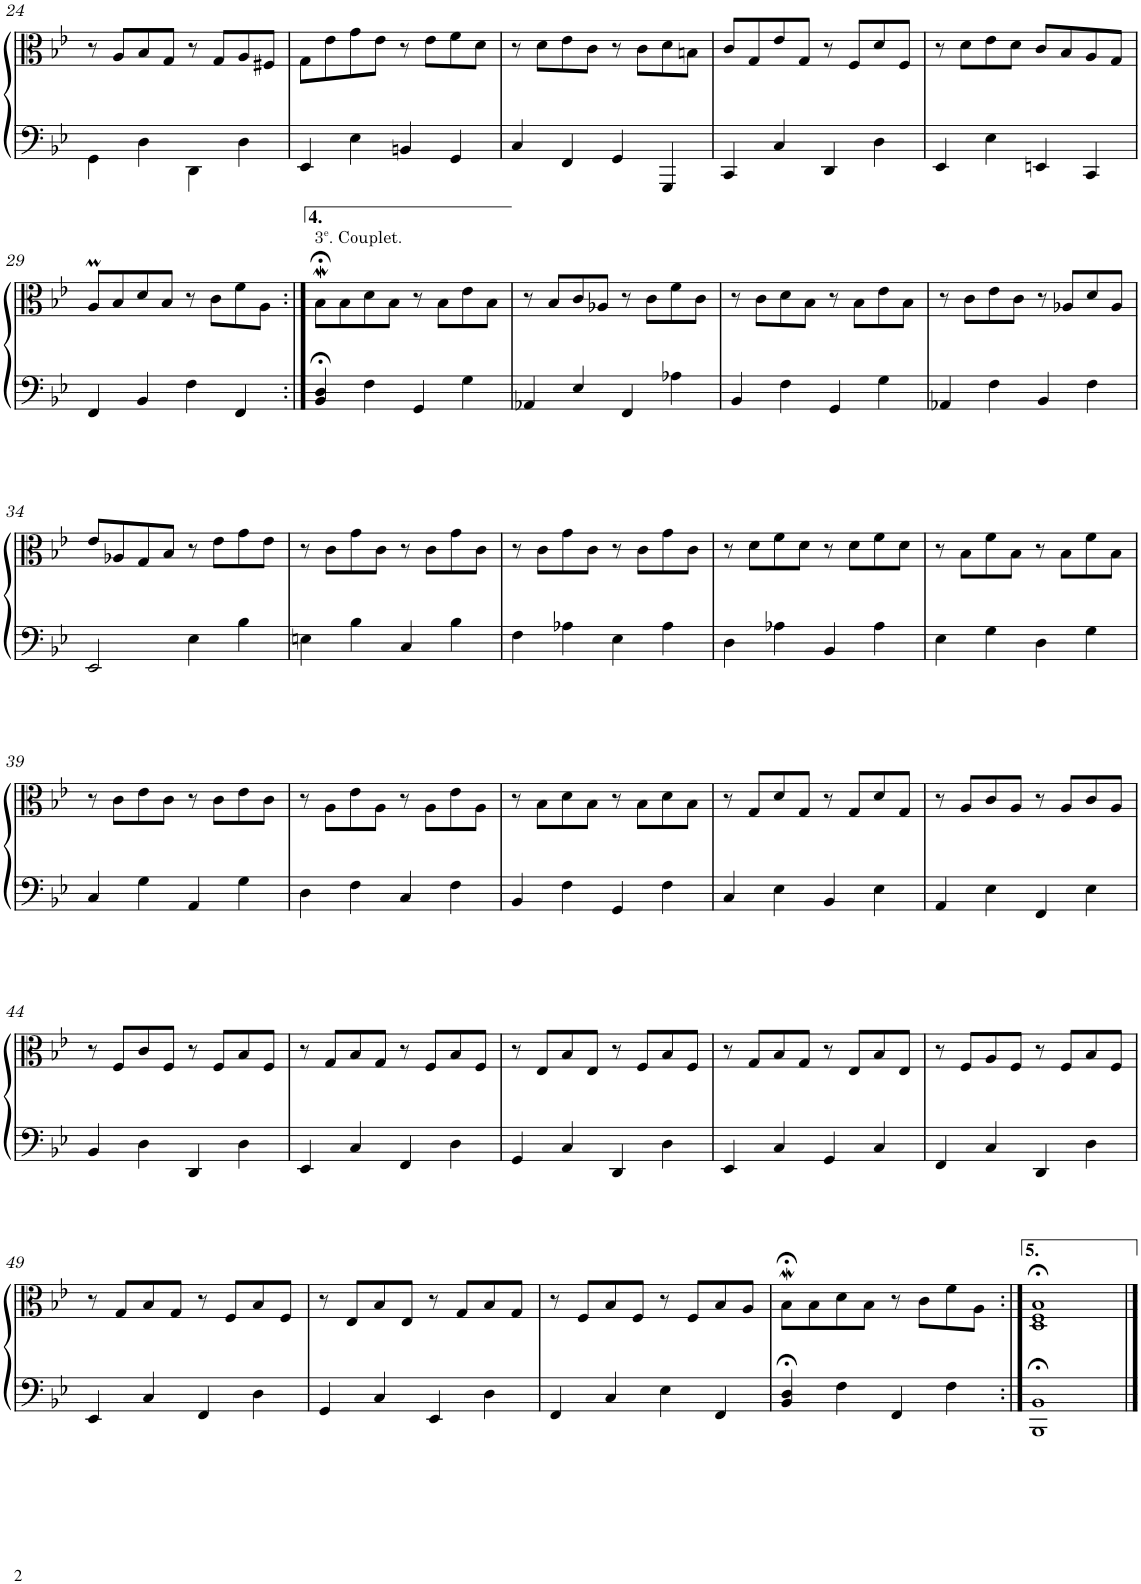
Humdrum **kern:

**kern	**kern
*part1	*part1
*staff2	*staff1
*I"Cembalo	*
*I'Cbl.	*
!!LO:PB:g=z
*clefF4	*clefC3
*k[b-e-]	*k[b-e-]
*M2/2	*M2/2
=24	=24
4GG\	8r
.	8A/L
4D\	8B-/
.	8G/J
4DD\	8r
.	8G/L
4D\	8A/
.	8F#X/J
=25	=25
4EE-/	8G\L
.	8e-\
4E-\	8g\
.	8e-\J
4BBn/	8r
.	8e-\L
4GG/	8f\
.	8d\J
=26	=26
4C/	8r
.	8d\L
4FF/	8e-\
.	8c\J
4GG/	8r
.	8c\L
4GGG/	8d\
.	8Bn\J
=27	=27
4CC/	8c/L
.	8G/
4C/	8e-/
.	8G/J
4DD/	8r
.	8F/L
4D\	8d/
.	8F/J
=28	=28
4EE-/	8r
.	8d\L
4E-\	8e-\
.	8d\J
4EEn/	8c/L
.	8B-/
4CC/	8A/
.	8G/J
!!LO:LB:g=z
=29	=29
4FF/	8Am/L
.	8B-/
4BB-/	8d/
.	8B-/J
4F\	8r
.	8c\L
4FF/	8f\
.	8A\J
=30:|!	=30:|!
!	!LO:TX:a:t=3
!	!LO:TX:a:t=e
!	!LO:TX:a:t=. Couplet.
4BB-/;< 4D/;<	8B-;<w\L
.	8B-\
4F\	8d\
.	8B-\J
4GG/	8r
.	8B-\L
4G\	8e-\
.	8B-\J
=31	=31
4AA-X/	8r
.	8B-/L
4E-/	8c/
.	8A-X/J
4FF/	8r
.	8c\L
4A-X\	8f\
.	8c\J
=32	=32
4BB-/	8r
.	8c\L
4F\	8d\
.	8B-\J
4GG/	8r
.	8B-\L
4G\	8e-\
.	8B-\J
=33	=33
4AA-X/	8r
.	8c\L
4F\	8e-\
.	8c\J
4BB-/	8r
.	8A-X/L
4F\	8d/
.	8A-/J
!!LO:LB:g=z
=34	=34
2EE-/	8e-/L
.	8A-X/
.	8G/
.	8B-/J
4E-\	8r
.	8e-\L
4B-\	8g\
.	8e-\J
=35	=35
4En\	8r
.	8c\L
4B-\	8g\
.	8c\J
4C/	8r
.	8c\L
4B-\	8g\
.	8c\J
=36	=36
4F\	8r
.	8c\L
4A-X\	8g\
.	8c\J
4E-\	8r
.	8c\L
4A-\	8g\
.	8c\J
=37	=37
4D\	8r
.	8d\L
4A-X\	8f\
.	8d\J
4BB-/	8r
.	8d\L
4A-\	8f\
.	8d\J
=38	=38
4E-\	8r
.	8B-\L
4G\	8f\
.	8B-\J
4D\	8r
.	8B-\L
4G\	8f\
.	8B-\J
!!LO:LB:g=z
=39	=39
4C/	8r
.	8c\L
4G\	8e-\
.	8c\J
4AA/	8r
.	8c\L
4G\	8e-\
.	8c\J
=40	=40
4D\	8r
.	8A\L
4F\	8e-\
.	8A\J
4C/	8r
.	8A\L
4F\	8e-\
.	8A\J
=41	=41
4BB-/	8r
.	8B-\L
4F\	8d\
.	8B-\J
4GG/	8r
.	8B-\L
4F\	8d\
.	8B-\J
=42	=42
4C/	8r
.	8G/L
4E-\	8d/
.	8G/J
4BB-/	8r
.	8G/L
4E-\	8d/
.	8G/J
=43	=43
4AA/	8r
.	8A/L
4E-\	8c/
.	8A/J
4FF/	8r
.	8A/L
4E-\	8c/
.	8A/J
!!LO:LB:g=z
=44	=44
4BB-/	8r
.	8F/L
4D\	8c/
.	8F/J
4DD/	8r
.	8F/L
4D\	8B-/
.	8F/J
=45	=45
4EE-/	8r
.	8G/L
4C/	8B-/
.	8G/J
4FF/	8r
.	8F/L
4D\	8B-/
.	8F/J
=46	=46
4GG/	8r
.	8E-/L
4C/	8B-/
.	8E-/J
4DD/	8r
.	8F/L
4D\	8B-/
.	8F/J
=47	=47
4EE-/	8r
.	8G/L
4C/	8B-/
.	8G/J
4GG/	8r
.	8E-/L
4C/	8B-/
.	8E-/J
=48	=48
4FF/	8r
.	8F/L
4C/	8A/
.	8F/J
4DD/	8r
.	8F/L
4D\	8B-/
.	8F/J
!!LO:LB:g=z
=49	=49
4EE-/	8r
.	8G/L
4C/	8B-/
.	8G/J
4FF/	8r
.	8F/L
4D\	8B-/
.	8F/J
=50	=50
4GG/	8r
.	8E-/L
4C/	8B-/
.	8E-/J
4EE-/	8r
.	8G/L
4D\	8B-/
.	8G/J
=51	=51
4FF/	8r
.	8F/L
4C/	8B-/
.	8F/J
4E-\	8r
.	8F/L
4FF/	8B-/
.	8A/J
=52	=52
4BB-/;< 4D/;<	8B-;<w\L
.	8B-\
4F\	8d\
.	8B-\J
4FF/	8r
.	8c\L
4F\	8f\
.	8A\J
=53:|!	=53:|!
1BBB-;< 1BB-;<	1D;< 1F;< 1B-;<
==	==
*-	*-
